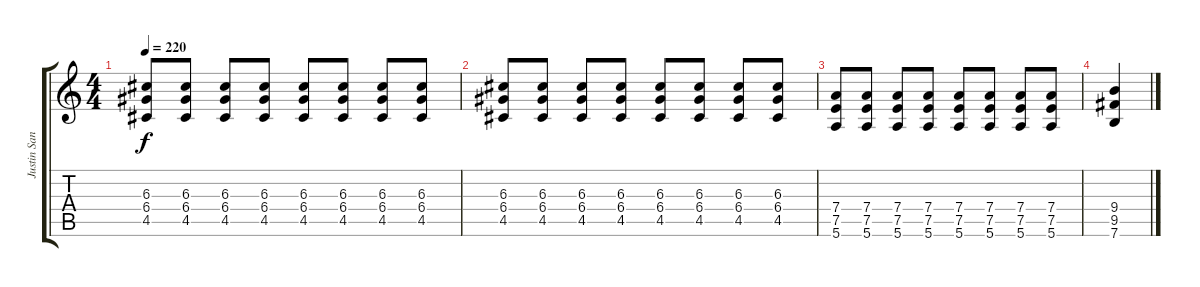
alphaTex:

\track ("Justin Sane (Lead Guitarist/Lead Vocals)" "Justin San") {instrument overdrivenguitar}
\staff {score tabs}
\tuning (E4 B3 G3 D3 A2 E2) {hide}
\ts (4 4)
\tempo 220
\clef g2
\ks c
(6.3 6.4 4.5).8{dy f} (6.3 6.4 4.5).8 (6.3 6.4 4.5).8 (6.3 6.4 4.5).8 (6.3 6.4 4.5).8 (6.3 6.4 4.5).8 (6.3 6.4 4.5).8 (6.3 6.4 4.5).8 |
(6.3 6.4 4.5).8 (6.3 6.4 4.5).8 (6.3 6.4 4.5).8 (6.3 6.4 4.5).8 (6.3 6.4 4.5).8 (6.3 6.4 4.5).8 (6.3 6.4 4.5).8 (6.3 6.4 4.5).8 |
(7.4 7.5 5.6).8 (7.4 7.5 5.6).8 (7.4 7.5 5.6).8 (7.4 7.5 5.6).8 (7.4 7.5 5.6).8 (7.4 7.5 5.6).8 (7.4 7.5 5.6).8 (7.4 7.5 5.6).8 |
(9.4 9.5 7.6).4
